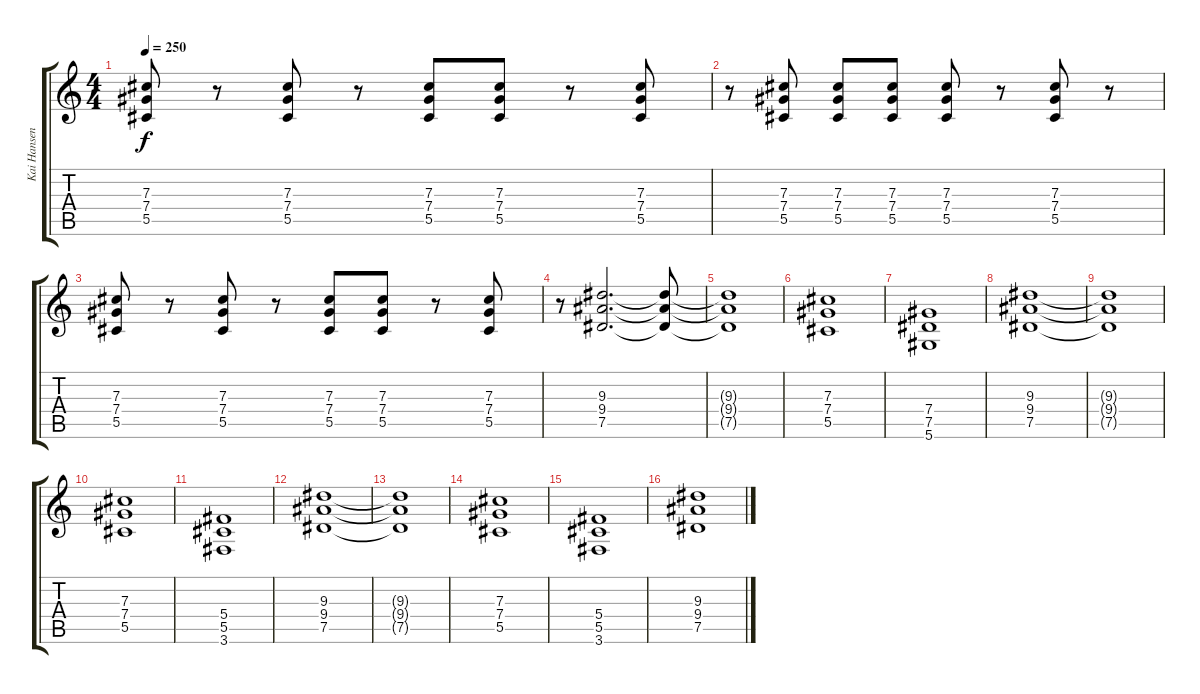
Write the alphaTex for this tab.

\track ("Kai Hansen" "Kai Hansen") {instrument electricguitarclean}
\staff {score tabs}
\tuning (Eb4 Bb3 Gb3 Db3 Ab2 Eb2) {hide}
\ts (4 4)
\tempo 250
\clef g2
\ks c
(7.3 7.4 5.5).8{dy f} r.8 (7.3 7.4 5.5).8 r.8 (7.3 7.4 5.5).8 (7.3 7.4 5.5).8 r.8 (7.3 7.4 5.5).8 |
r.8 (7.3 7.4 5.5).8 (7.3 7.4 5.5).8 (7.3 7.4 5.5).8 (7.3 7.4 5.5).8 r.8 (7.3 7.4 5.5).8 r.8 |
(7.3 7.4 5.5).8 r.8 (7.3 7.4 5.5).8 r.8 (7.3 7.4 5.5).8 (7.3 7.4 5.5).8 r.8 (7.3 7.4 5.5).8 |
r.8 (9.3 9.4 7.5).2{d} (9.3{t} 9.4{t} 7.5{t}).8 |
(9.3{t} 9.4{t} 7.5{t}).1 |
(7.3 7.4 5.5).1 |
(7.4 7.5 5.6).1 |
(9.3 9.4 7.5).1 |
(9.3{t} 9.4{t} 7.5{t}).1 |
(7.3 7.4 5.5).1 |
(5.4 5.5 3.6).1 |
(9.3 9.4 7.5).1 |
(9.3{t} 9.4{t} 7.5{t}).1 |
(7.3 7.4 5.5).1 |
(5.4 5.5 3.6).1 |
(9.3 9.4 7.5).1
